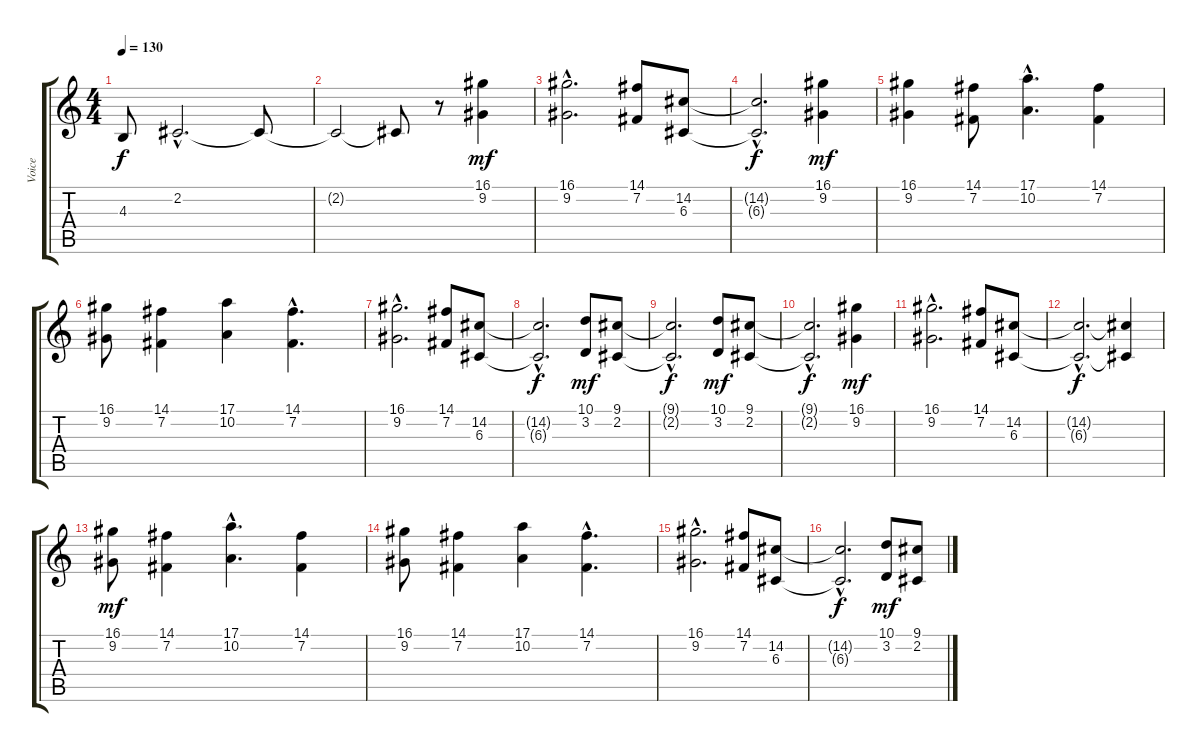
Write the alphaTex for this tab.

\track ("Voice" "Voice") {instrument stringensemble1}
\staff {score tabs}
\tuning (E4 B3 G3 D3 A2 E2) {hide}
\ts (4 4)
\tempo 130
\clef g2
\ks c
4.3{t}.8{dy f} 2.2{hac}.2{d} 2.2{t}.8 |
2.2{t}.2 2.2{t}.8 r.8 (16.1 9.2).4{dy mf volume 15 instrument stringensemble1} |
\section ("" "")
(16.1{hac} 9.2{hac}).2{d} (14.1 7.2).8 (14.2 6.3).8 |
(14.2{hac t} 6.3{hac t}).2{d dy f} (16.1 9.2).4{dy mf} |
(16.1 9.2).4 (14.1 7.2).8 (17.1{hac} 10.2{hac}).4{d} (14.1 7.2).4 |
(16.1 9.2).8 (14.1 7.2).4 (17.1 10.2).4 (14.1{hac} 7.2{hac}).4{d} |
(16.1{hac} 9.2{hac}).2{d} (14.1 7.2).8 (14.2 6.3).8 |
(14.2{hac t} 6.3{hac t}).2{d dy f} (10.1 3.2).8{dy mf} (9.1 2.2).8 |
(9.1{hac t} 2.2{hac t}).2{d dy f} (10.1 3.2).8{dy mf} (9.1 2.2).8 |
(9.1{hac t} 2.2{hac t}).2{d dy f} (16.1 9.2).4{dy mf} |
(16.1{hac} 9.2{hac}).2{d} (14.1 7.2).8 (14.2 6.3).8 |
(14.2{hac t} 6.3{hac t}).2{d dy f} (14.2{t} 6.3{t}).4 |
(16.1 9.2).8{dy mf} (14.1 7.2).4 (17.1{hac} 10.2{hac}).4{d} (14.1 7.2).4 |
(16.1 9.2).8 (14.1 7.2).4 (17.1 10.2).4 (14.1{hac} 7.2{hac}).4{d} |
(16.1{hac} 9.2{hac}).2{d} (14.1 7.2).8 (14.2 6.3).8 |
(14.2{hac t} 6.3{hac t}).2{d dy f} (10.1 3.2).8{dy mf} (9.1 2.2).8
